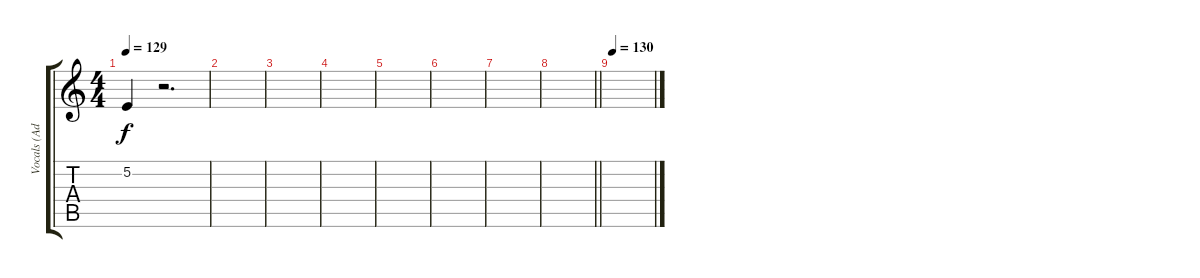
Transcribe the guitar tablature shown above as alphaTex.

\track ("Vocals (Adam Levine)" "Vocals (Ad") {mute instrument lead2sawtooth}
\staff {score tabs}
\tuning (E4 B3 G3 D3 A2 E2) {hide}
\ts (4 4)
\tempo 129
\clef g2
\ks c
5.2{t}.4{dy f} r.2{d} |
|
|
|
|
|
|
\barLineRight lightlight
|
\tempo 130
